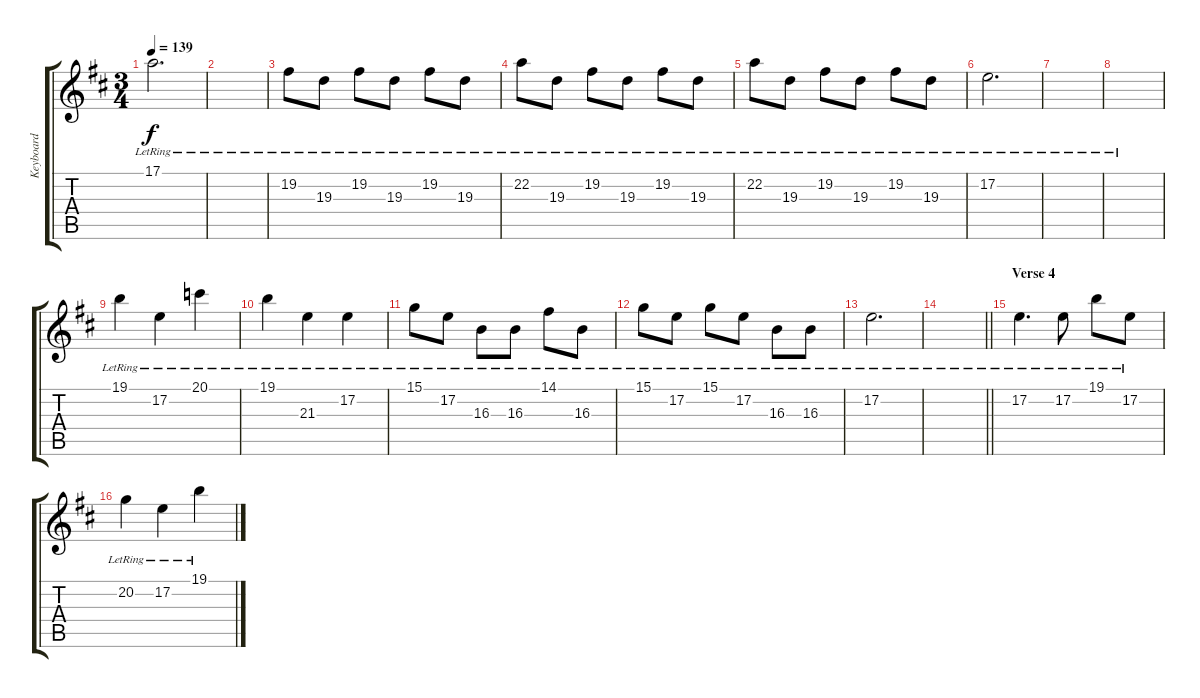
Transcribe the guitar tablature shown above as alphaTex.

\track ("Keyboard" "Keyboard") {instrument brightacousticpiano}
\staff {score tabs}
\tuning (E4 B3 G3 D3 A2 E2) {hide}
\ts (3 4)
\tempo 139
\clef g2
\ks d
17.1{lr}.2{d dy f} |
|
19.2{lr}.8 19.3{lr}.8 19.2{lr}.8 19.3{lr}.8 19.2{lr}.8 19.3{lr}.8 |
22.2{lr}.8 19.3{lr}.8 19.2{lr}.8 19.3{lr}.8 19.2{lr}.8 19.3{lr}.8 |
22.2{lr}.8 19.3{lr}.8 19.2{lr}.8 19.3{lr}.8 19.2{lr}.8 19.3{lr}.8 |
17.2{lr}.2{d} |
|
|
19.1{lr}.4 17.2{lr}.4 20.1{lr}.4 |
19.1{lr}.4 21.3{lr}.4 17.2{lr}.4 |
15.1{lr}.8 17.2{lr}.8 16.3{lr}.8 16.3{lr}.8 14.1{lr}.8 16.3{lr}.8 |
15.1{lr}.8 17.2{lr}.8 15.1{lr}.8 17.2{lr}.8 16.3{lr}.8 16.3{lr}.8 |
17.2{lr}.2{d} |
\barLineRight lightlight
|
\section ("" "Verse 4")
17.2{lr}.4{d} 17.2{lr}.8 19.1{lr}.8 17.2{lr}.8 |
20.2{lr}.4 17.2{lr}.4 19.1{lr}.4
